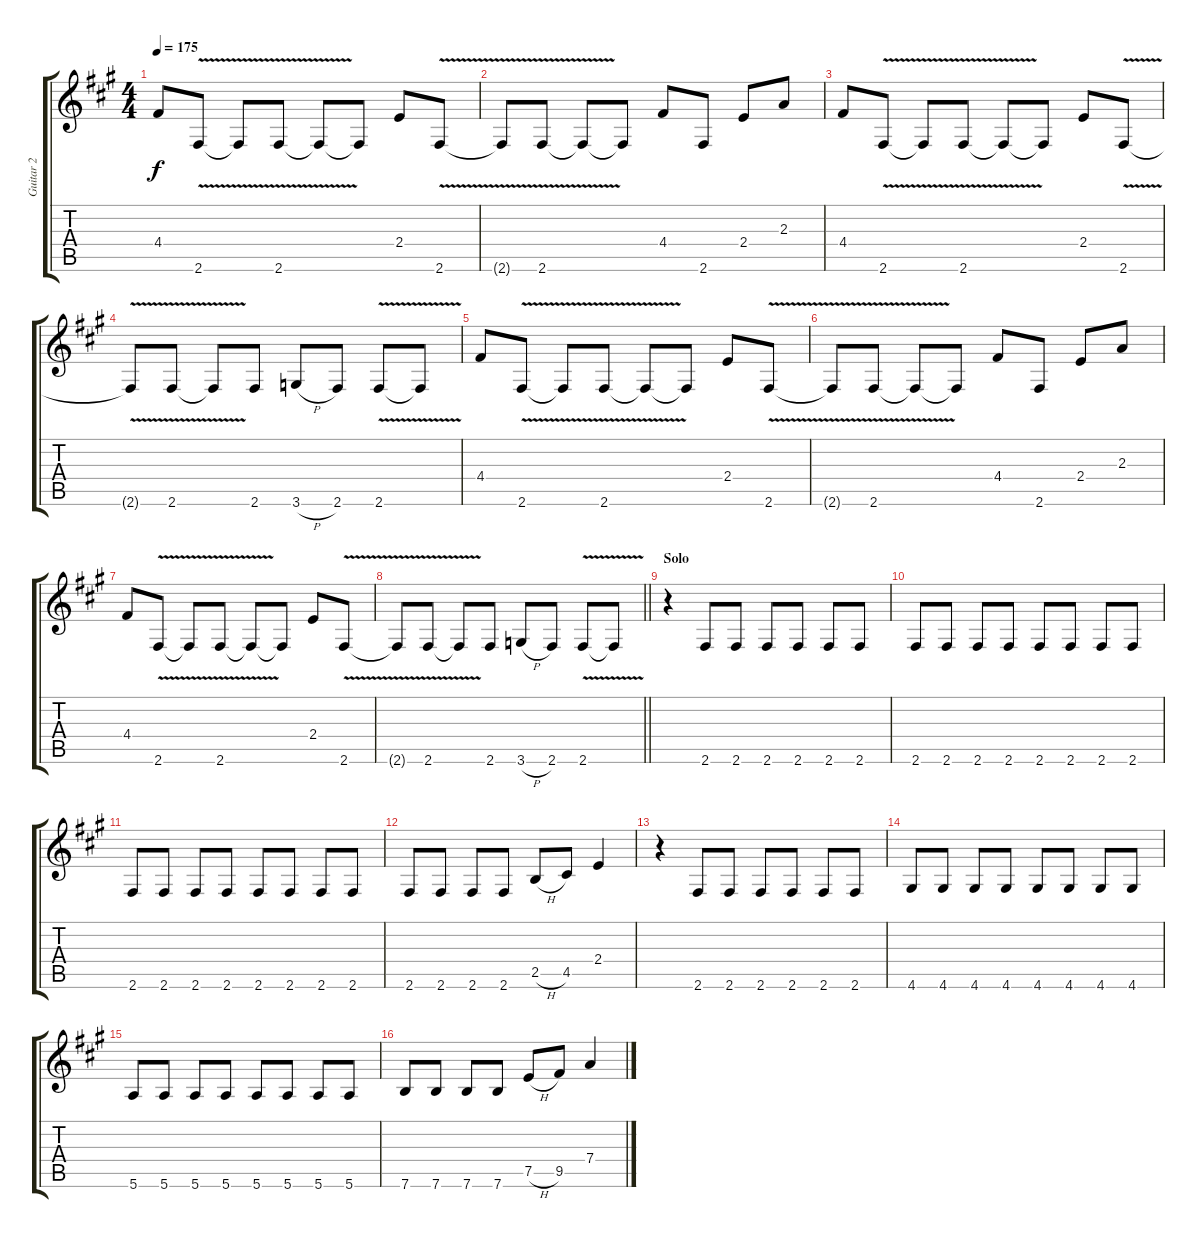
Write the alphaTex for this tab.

\track ("Guitar 2" "Guitar 2") {instrument overdrivenguitar}
\staff {score tabs}
\tuning (E4 B3 G3 D3 A2 E2) {hide}
\ts (4 4)
\tempo 175
\clef g2
\ks f#minor
4.4.8{dy f} 2.6{v}.8 2.6{t}.8 2.6{v}.8 2.6{t}.8 2.6{t}.8 2.4.8 2.6{v}.8 |
2.6{t}.8 2.6{v}.8 2.6{t}.8 2.6{t}.8 4.4.8 2.6.8 2.4.8 2.3.8 |
4.4.8 2.6{v}.8 2.6{t}.8 2.6{v}.8 2.6{t}.8 2.6{t}.8 2.4.8 2.6{v}.8 |
2.6{t}.8 2.6{v}.8 2.6{t}.8 2.6.8 3.6{h}.8 2.6.8 2.6{v}.8 2.6{t}.8 |
4.4.8 2.6{v}.8 2.6{t}.8 2.6{v}.8 2.6{t}.8 2.6{t}.8 2.4.8 2.6{v}.8 |
2.6{t}.8 2.6{v}.8 2.6{t}.8 2.6{t}.8 4.4.8 2.6.8 2.4.8 2.3.8 |
4.4.8 2.6{v}.8 2.6{t}.8 2.6{v}.8 2.6{t}.8 2.6{t}.8 2.4.8 2.6{v}.8 |
\barLineRight lightlight
2.6{t}.8 2.6{v}.8 2.6{t}.8 2.6.8 3.6{h}.8 2.6.8 2.6{v}.8 2.6{t}.8 |
\section ("" "Solo")
r.4 2.6.8 2.6.8 2.6.8 2.6.8 2.6.8 2.6.8 |
2.6.8 2.6.8 2.6.8 2.6.8 2.6.8 2.6.8 2.6.8 2.6.8 |
2.6.8 2.6.8 2.6.8 2.6.8 2.6.8 2.6.8 2.6.8 2.6.8 |
2.6.8 2.6.8 2.6.8 2.6.8 2.5{h}.8 4.5.8 2.4.4 |
r.4 2.6.8 2.6.8 2.6.8 2.6.8 2.6.8 2.6.8 |
4.6.8 4.6.8 4.6.8 4.6.8 4.6.8 4.6.8 4.6.8 4.6.8 |
5.6.8 5.6.8 5.6.8 5.6.8 5.6.8 5.6.8 5.6.8 5.6.8 |
7.6.8 7.6.8 7.6.8 7.6.8 7.5{h}.8 9.5.8 7.4.4
